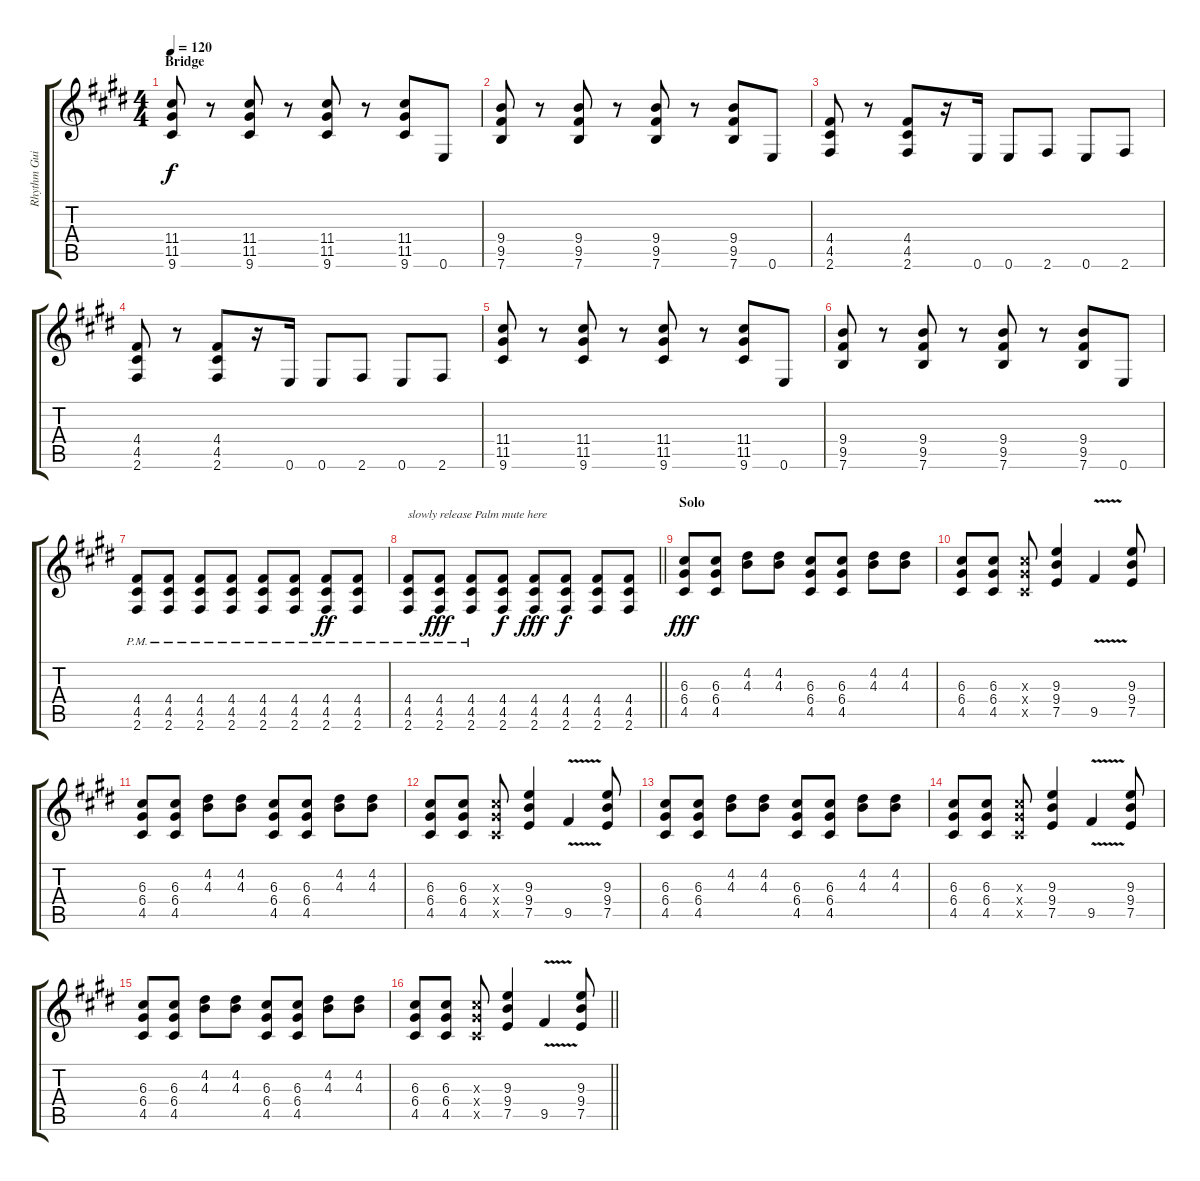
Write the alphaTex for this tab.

\track ("Rhythm Guitar" "Rhythm Gui") {instrument distortionguitar}
\staff {score tabs}
\tuning (E4 B3 G3 D3 A2 E2) {hide}
\ts (4 4)
\section ("" "Bridge")
\tempo 120
\clef g2
\ks e
(11.4 11.5 9.6).8{dy f balance 8} r.8 (11.4 11.5 9.6).8 r.8 (11.4 11.5 9.6).8 r.8 (11.4 11.5 9.6).8 0.6.8 |
(9.4 9.5 7.6).8 r.8 (9.4 9.5 7.6).8 r.8 (9.4 9.5 7.6).8 r.8 (9.4 9.5 7.6).8 0.6.8 |
(4.4 4.5 2.6).8 r.8 (4.4 4.5 2.6).8 r.16 0.6.16 0.6.8 2.6.8 0.6.8 2.6.8 |
(4.4 4.5 2.6).8 r.8 (4.4 4.5 2.6).8 r.16 0.6.16 0.6.8 2.6.8 0.6.8 2.6.8 |
(11.4 11.5 9.6).8 r.8 (11.4 11.5 9.6).8 r.8 (11.4 11.5 9.6).8 r.8 (11.4 11.5 9.6).8 0.6.8 |
(9.4 9.5 7.6).8 r.8 (9.4 9.5 7.6).8 r.8 (9.4 9.5 7.6).8 r.8 (9.4 9.5 7.6).8 0.6.8 |
(4.4{pm} 4.5{pm} 2.6{pm}).8 (4.4{pm} 4.5{pm} 2.6{pm}).8 (4.4{pm} 4.5{pm} 2.6{pm}).8 (4.4{pm} 4.5{pm} 2.6{pm}).8 (4.4{pm} 4.5{pm} 2.6{pm}).8 (4.4{pm} 4.5{pm} 2.6{pm}).8 (4.4{pm} 4.5{pm} 2.6{pm}).8{dy ff} (4.4{pm} 4.5{pm} 2.6{pm}).8 |
\barLineRight lightlight
(4.4{pm} 4.5{pm} 2.6{pm}).8{txt "slowly release Palm mute here"} (4.4{pm} 4.5{pm} 2.6{pm}).8{dy fff} (4.4{pm} 4.5{pm} 2.6{pm}).8 (4.4 4.5 2.6).8{dy f} (4.4 4.5 2.6).8{dy fff} (4.4 4.5 2.6).8{dy f} (4.4 4.5 2.6).8 (4.4 4.5 2.6).8 |
\section ("" "Solo")
(6.3 6.4 4.5).8{dy fff} (6.3 6.4 4.5).8 (4.2 4.3).8 (4.2 4.3).8 (6.3 6.4 4.5).8 (6.3 6.4 4.5).8 (4.2 4.3).8 (4.2 4.3).8 |
(6.3 6.4 4.5).8 (6.3 6.4 4.5).8 (6.3{x} 6.4{x} 4.5{x}).8 (9.3 9.4 7.5).4 9.5{v}.4 (9.3 9.4 7.5).8 |
(6.3 6.4 4.5).8 (6.3 6.4 4.5).8 (4.2 4.3).8 (4.2 4.3).8 (6.3 6.4 4.5).8 (6.3 6.4 4.5).8 (4.2 4.3).8 (4.2 4.3).8 |
(6.3 6.4 4.5).8 (6.3 6.4 4.5).8 (6.3{x} 6.4{x} 4.5{x}).8 (9.3 9.4 7.5).4 9.5{v}.4 (9.3 9.4 7.5).8 |
(6.3 6.4 4.5).8 (6.3 6.4 4.5).8 (4.2 4.3).8 (4.2 4.3).8 (6.3 6.4 4.5).8 (6.3 6.4 4.5).8 (4.2 4.3).8 (4.2 4.3).8 |
(6.3 6.4 4.5).8 (6.3 6.4 4.5).8 (6.3{x} 6.4{x} 4.5{x}).8 (9.3 9.4 7.5).4 9.5{v}.4 (9.3 9.4 7.5).8 |
(6.3 6.4 4.5).8 (6.3 6.4 4.5).8 (4.2 4.3).8 (4.2 4.3).8 (6.3 6.4 4.5).8 (6.3 6.4 4.5).8 (4.2 4.3).8 (4.2 4.3).8 |
\barLineRight lightlight
(6.3 6.4 4.5).8 (6.3 6.4 4.5).8 (6.3{x} 6.4{x} 4.5{x}).8 (9.3 9.4 7.5).4 9.5{v}.4 (9.3 9.4 7.5).8
